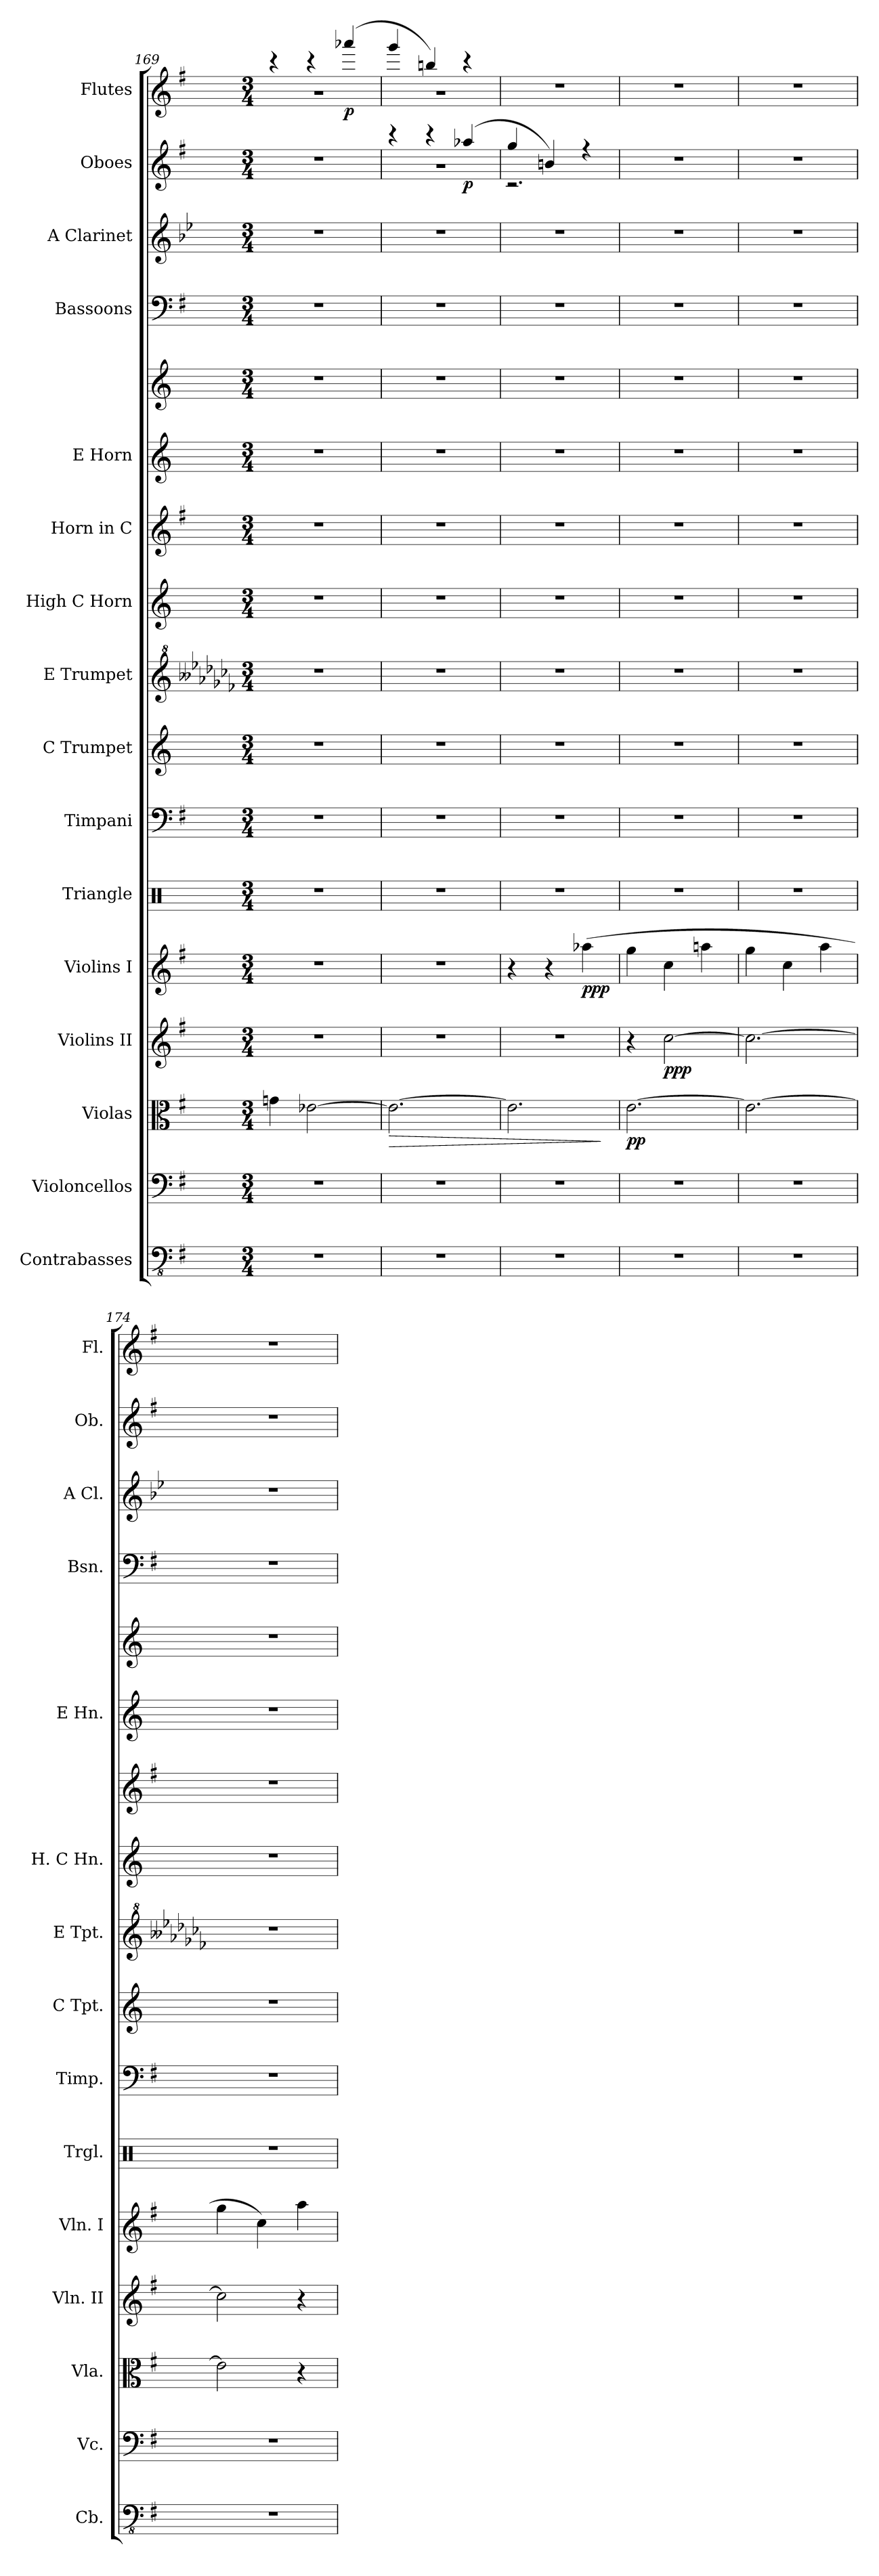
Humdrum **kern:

**kern	**kern	**kern	**dynam	**kern	**dynam	**kern	**dynam	**kern	**kern	**kern	**kern	**kern	**kern	**kern	**kern	**kern	**kern	**kern	**dynam	**kern	**dynam
*part16	*part15	*part14	*part14	*part13	*part13	*part12	*part12	*part11	*part10	*part9	*part8	*part7	*part6	*part5	*part5	*part4	*part3	*part2	*part2	*part1	*part1
*staff17	*staff16	*staff15	*staff15	*staff14	*staff14	*staff13	*staff13	*staff12	*staff11	*staff10	*staff9	*staff8	*staff7	*staff6	*staff5	*staff4	*staff3	*staff2	*staff2	*staff1	*staff1
*I"Contrabasses	*I"Violoncellos	*I"Violas	*	*I"Violins II	*	*I"Violins I	*	*I"Triangle	*I"Timpani	*I"C Trumpet	*I"E Trumpet	*I"High C Horn	*I"Horn in C	*I"E Horn	*	*I"Bassoons	*I"A Clarinet	*I"Oboes	*	*I"Flutes	*
*I'Cb.	*I'Vc.	*I'Vla.	*	*I'Vln. II	*	*I'Vln. I	*	*I'Trgl.	*I'Timp.	*I'C Tpt.	*I'E Tpt.	*I'H. C Hn.	*	*I'E Hn.	*	*I'Bsn.	*I'A Cl.	*I'Ob.	*	*I'Fl.	*
!!LO:PB:g=z
*clefFv4	*clefF4	*clefC3	*	*clefG2	*	*clefG2	*	*clefX	*clefF4	*clefG2	*clefG^2	*clefG2	*clefG2	*clefG2	*clefG2	*clefF4	*clefG2	*clefG2	*	*clefG2	*
*ITrd7c12	*	*	*	*	*	*	*	*	*	*	*ITrd-3c-4	*ITrd7c12	*ITrd7c12	*ITrd5c8	*ITrd5c8	*	*ITrd2c3	*	*	*	*
*k[f#]	*k[f#]	*k[f#]	*	*k[f#]	*	*k[f#]	*	*k[]	*k[f#]	*k[]	*k[b--e-a-d-g-c-f-]	*k[]	*k[f#]	*k[f#c#g#d#]	*k[f#c#g#d#]	*k[f#]	*k[f#]	*k[f#]	*	*k[f#]	*
*M3/4	*M3/4	*M3/4	*	*M3/4	*	*M3/4	*	*M3/4	*M3/4	*M3/4	*M3/4	*M3/4	*M3/4	*M3/4	*M3/4	*M3/4	*M3/4	*M3/4	*	*M3/4	*
=169	=169	=169	=169	=169	=169	=169	=169	=169	=169	=169	=169	=169	=169	=169	=169	=169	=169	=169	=169	=169	=169
*	*	*	*	*	*	*	*	*	*	*	*	*	*	*	*	*	*	*	*	*^	*
2.r	2.r	4gn\	.	2.r	.	2.r	.	2.r	2.r	2.r	2.r	2.r	2.r	2.r	2.r	2.r	2.r	2.r	.	4r	2.r	.
.	.	[2e-X\	.	.	.	.	.	.	.	.	.	.	.	.	.	.	.	.	.	4r	.	.
!	!	!	!	!	!	!	!	!	!	!	!	!	!	!	!	!	!	!	!	!	!	!LO:DY:b
.	.	.	.	.	.	.	.	.	.	.	.	.	.	.	.	.	.	.	.	(>4aaa-X/	.	p
=170	=170	=170	=170	=170	=170	=170	=170	=170	=170	=170	=170	=170	=170	=170	=170	=170	=170	=170	=170	=170	=170	=170
!	!	!	!LO:HP:b	!	!	!	!	!	!	!	!	!	!	!	!	!	!	!	!	!	!	!
*	*	*	*	*	*	*	*	*	*	*	*	*	*	*	*	*	*	*^	*	*	*	*
2.r	2.r	2.e-\_	>	2.r	.	2.r	.	2.r	2.r	2.r	2.r	2.r	2.r	2.r	2.r	2.r	2.r	4r	2.r	.	4ggg/	2.r	.
.	.	.	.	.	.	.	.	.	.	.	.	.	.	.	.	.	.	4r	.	.	4bbn/)	.	.
!	!	!	!	!	!	!	!	!	!	!	!	!	!	!	!	!	!	!	!	!LO:DY:b	!	!	!
.	.	.	.	.	.	.	.	.	.	.	.	.	.	.	.	.	.	(>4aa-X/	.	p	4r	.	.
*	*	*	*	*	*	*	*	*	*	*	*	*	*	*	*	*	*	*	*	*	*v	*v	*
=171	=171	=171	=171	=171	=171	=171	=171	=171	=171	=171	=171	=171	=171	=171	=171	=171	=171	=171	=171	=171	=171	=171
2.r	2.r	2.e-\]	.	2.r	.	4r	.	2.r	2.r	2.r	2.r	2.r	2.r	2.r	2.r	2.r	2.r	4gg/	2.r	.	2.r	.
.	.	.	.	.	.	4r	.	.	.	.	.	.	.	.	.	.	.	4bn/)	.	.	.	.
!	!	!	!	!	!	!	!LO:DY:b	!	!	!	!	!	!	!	!	!	!	!	!	!	!	!
.	.	.	.	.	.	(>4aa-X\	ppp	.	.	.	.	.	.	.	.	.	.	4r	.	.	.	.
*	*	*	*	*	*	*	*	*	*	*	*	*	*	*	*	*	*	*v	*v	*	*	*
.	.	.	]	.	.	.	.	.	.	.	.	.	.	.	.	.	.	.	.	.	.
=172	=172	=172	=172	=172	=172	=172	=172	=172	=172	=172	=172	=172	=172	=172	=172	=172	=172	=172	=172	=172	=172
!	!	!	!LO:DY:b	!	!	!	!	!	!	!	!	!	!	!	!	!	!	!	!	!	!
2.r	2.r	[2.e\	pp	4r	.	4gg\	.	2.r	2.r	2.r	2.r	2.r	2.r	2.r	2.r	2.r	2.r	2.r	.	2.r	.
!	!	!	!	!	!LO:DY:b	!	!	!	!	!	!	!	!	!	!	!	!	!	!	!	!
.	.	.	.	[2cc\	ppp	4cc\	.	.	.	.	.	.	.	.	.	.	.	.	.	.	.
.	.	.	.	.	.	4aan\	.	.	.	.	.	.	.	.	.	.	.	.	.	.	.
=173	=173	=173	=173	=173	=173	=173	=173	=173	=173	=173	=173	=173	=173	=173	=173	=173	=173	=173	=173	=173	=173
2.r	2.r	2.e\_	.	2.cc\_	.	4gg\	.	2.r	2.r	2.r	2.r	2.r	2.r	2.r	2.r	2.r	2.r	2.r	.	2.r	.
.	.	.	.	.	.	4cc\	.	.	.	.	.	.	.	.	.	.	.	.	.	.	.
.	.	.	.	.	.	4aa\	.	.	.	.	.	.	.	.	.	.	.	.	.	.	.
=174	=174	=174	=174	=174	=174	=174	=174	=174	=174	=174	=174	=174	=174	=174	=174	=174	=174	=174	=174	=174	=174
2.r	2.r	2e\]	.	2cc\]	.	4gg\	.	2.r	2.r	2.r	2.r	2.r	2.r	2.r	2.r	2.r	2.r	2.r	.	2.r	.
.	.	.	.	.	.	4cc\)	.	.	.	.	.	.	.	.	.	.	.	.	.	.	.
.	.	4r	.	4r	.	4aa\	.	.	.	.	.	.	.	.	.	.	.	.	.	.	.
=	=	=	=	=	=	=	=	=	=	=	=	=	=	=	=	=	=	=	=	=	=
*-	*-	*-	*-	*-	*-	*-	*-	*-	*-	*-	*-	*-	*-	*-	*-	*-	*-	*-	*-	*-	*-
